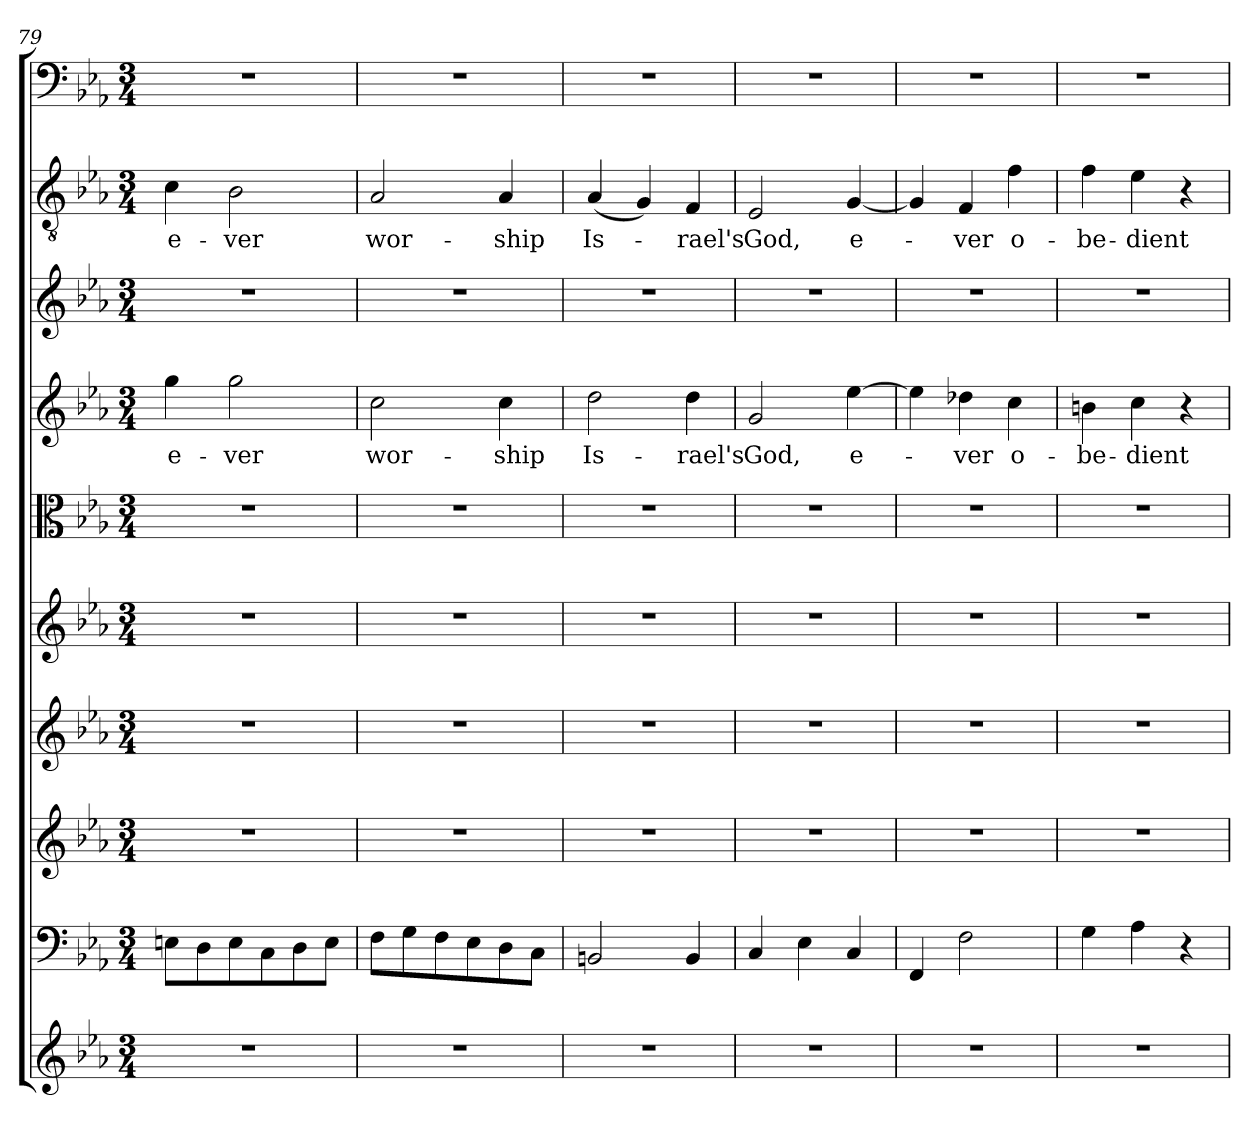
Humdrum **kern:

**kern	**kern	**kern	**kern	**kern	**kern	**kern	**text	**kern	**kern	**text	**kern
*part10	*part9	*part8	*part7	*part6	*part5	*part4	*part4	*part3	*part2	*part2	*part1
*staff10	*staff9	*staff8	*staff7	*staff6	*staff5	*staff4	*staff4	*staff3	*staff2	*staff2	*staff1
*clefG2	*clefF4	*clefG2	*clefG2	*clefG2	*clefC3	*clefG2	*	*clefG2	*clefGv2	*	*clefF4
*k[b-e-a-]	*k[b-e-a-]	*k[b-e-a-]	*k[b-e-a-]	*k[b-e-a-]	*k[b-e-a-]	*k[b-e-a-]	*	*k[b-e-a-]	*k[b-e-a-]	*	*k[b-e-a-]
*c:	*c:	*c:	*c:	*c:	*c:	*c:	*	*c:	*c:	*	*c:
*M3/4	*M3/4	*M3/4	*M3/4	*M3/4	*M3/4	*M3/4	*	*M3/4	*M3/4	*	*M3/4
=79	=79	=79	=79	=79	=79	=79	=79	=79	=79	=79	=79
2.r	8En\L	2.r	2.r	2.r	2.r	4gg\	e-	2.r	4c\	e-	2.r
.	8D\	.	.	.	.	.	.	.	.	.	.
.	8E\	.	.	.	.	2gg\	-ver	.	2B-\	-ver	.
.	8C\	.	.	.	.	.	.	.	.	.	.
.	8D\	.	.	.	.	.	.	.	.	.	.
.	8E\J	.	.	.	.	.	.	.	.	.	.
=80	=80	=80	=80	=80	=80	=80	=80	=80	=80	=80	=80
2.r	8F\L	2.r	2.r	2.r	2.r	2cc\	wor-	2.r	2A-/	wor-	2.r
.	8G\	.	.	.	.	.	.	.	.	.	.
.	8F\	.	.	.	.	.	.	.	.	.	.
.	8E-\	.	.	.	.	.	.	.	.	.	.
.	8D\	.	.	.	.	4cc\	-ship	.	4A-/	-ship	.
.	8C\J	.	.	.	.	.	.	.	.	.	.
=81	=81	=81	=81	=81	=81	=81	=81	=81	=81	=81	=81
2.r	2BBn/	2.r	2.r	2.r	2.r	2dd\	Is-	2.r	(4A-/	Is-	2.r
.	.	.	.	.	.	.	.	.	4G/)	.	.
.	4BB/	.	.	.	.	4dd\	-rael's	.	4F/	-rael's	.
=82	=82	=82	=82	=82	=82	=82	=82	=82	=82	=82	=82
2.r	4C/	2.r	2.r	2.r	2.r	2g/	God,	2.r	2E-/	God,	2.r
.	4E-\	.	.	.	.	.	.	.	.	.	.
.	4C/	.	.	.	.	[4ee-\	e-	.	[4G/	e-	.
=83	=83	=83	=83	=83	=83	=83	=83	=83	=83	=83	=83
2.r	4FF/	2.r	2.r	2.r	2.r	4ee-\]	.	2.r	4G/]	.	2.r
.	2F\	.	.	.	.	4dd-X\	-ver	.	4F/	-ver	.
.	.	.	.	.	.	4cc\	o-	.	4f\	o-	.
=84	=84	=84	=84	=84	=84	=84	=84	=84	=84	=84	=84
2.r	4G\	2.r	2.r	2.r	2.r	4bn\	-be-	2.r	4f\	-be-	2.r
.	4A-\	.	.	.	.	4cc\	-dient	.	4e-\	-dient	.
.	4r	.	.	.	.	4r	.	.	4r	.	.
=	=	=	=	=	=	=	=	=	=	=	=
*-	*-	*-	*-	*-	*-	*-	*-	*-	*-	*-	*-
